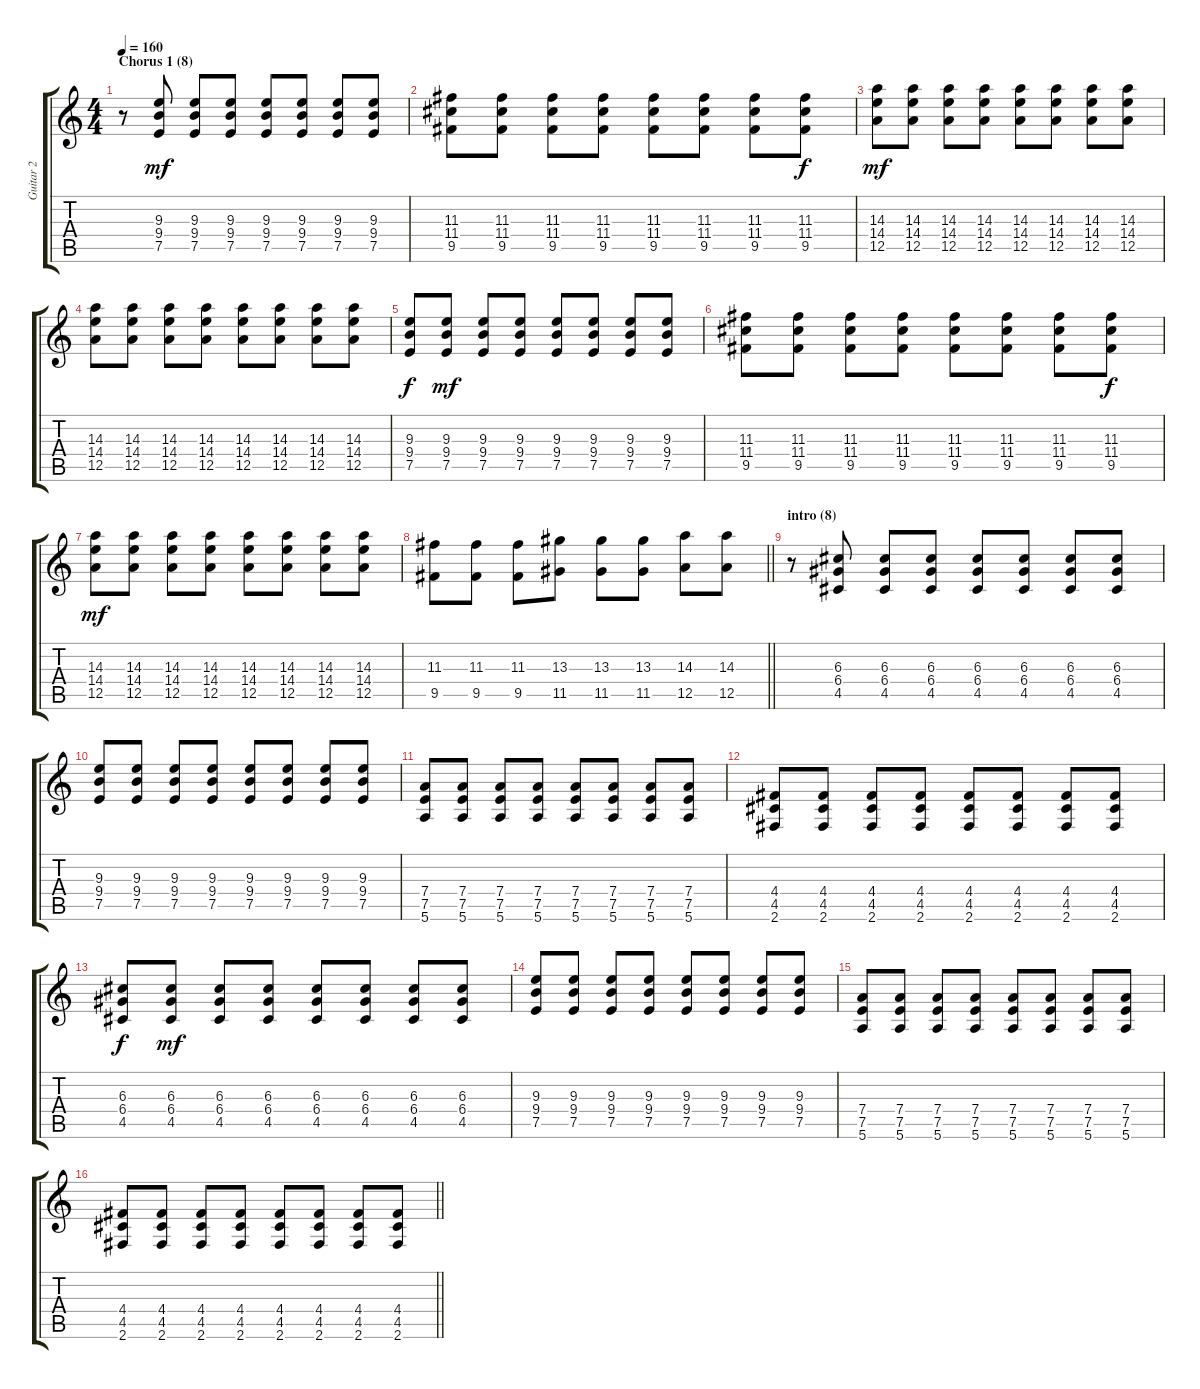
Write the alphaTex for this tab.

\track ("Guitar 2" "Guitar 2") {instrument distortionguitar}
\staff {score tabs}
\tuning (E4 B3 G3 D3 A2 E2) {hide}
\ts (4 4)
\section ("" "Chorus 1 (8)")
\tempo 160
\clef g2
\ks c
r.8{dy mf} (9.3 9.4 7.5).8{volume 11} (9.3 9.4 7.5).8 (9.3 9.4 7.5).8 (9.3 9.4 7.5).8 (9.3 9.4 7.5).8 (9.3 9.4 7.5).8 (9.3 9.4 7.5).8 |
(11.3 11.4 9.5).8 (11.3 11.4 9.5).8 (11.3 11.4 9.5).8 (11.3 11.4 9.5).8 (11.3 11.4 9.5).8 (11.3 11.4 9.5).8 (11.3 11.4 9.5).8 (11.3 11.4 9.5).8{dy f} |
(14.3 14.4 12.5).8{dy mf} (14.3 14.4 12.5).8 (14.3 14.4 12.5).8 (14.3 14.4 12.5).8 (14.3 14.4 12.5).8 (14.3 14.4 12.5).8 (14.3 14.4 12.5).8 (14.3 14.4 12.5).8 |
(14.3 14.4 12.5).8 (14.3 14.4 12.5).8 (14.3 14.4 12.5).8 (14.3 14.4 12.5).8 (14.3 14.4 12.5).8 (14.3 14.4 12.5).8 (14.3 14.4 12.5).8 (14.3 14.4 12.5).8 |
(9.3 9.4 7.5).8{dy f} (9.3 9.4 7.5).8{dy mf volume 11} (9.3 9.4 7.5).8 (9.3 9.4 7.5).8 (9.3 9.4 7.5).8 (9.3 9.4 7.5).8 (9.3 9.4 7.5).8 (9.3 9.4 7.5).8 |
(11.3 11.4 9.5).8 (11.3 11.4 9.5).8 (11.3 11.4 9.5).8 (11.3 11.4 9.5).8 (11.3 11.4 9.5).8 (11.3 11.4 9.5).8 (11.3 11.4 9.5).8 (11.3 11.4 9.5).8{dy f} |
(14.3 14.4 12.5).8{dy mf} (14.3 14.4 12.5).8 (14.3 14.4 12.5).8 (14.3 14.4 12.5).8 (14.3 14.4 12.5).8 (14.3 14.4 12.5).8 (14.3 14.4 12.5).8 (14.3 14.4 12.5).8 |
\barLineRight lightlight
(11.3 9.5).8 (11.3 9.5).8 (11.3 9.5).8 (13.3 11.5).8 (13.3 11.5).8 (13.3 11.5).8 (14.3 12.5).8 (14.3 12.5).8 |
\section ("" "intro (8)")
r.8 (6.3 6.4 4.5).8{volume 12} (6.3 6.4 4.5).8 (6.3 6.4 4.5).8 (6.3 6.4 4.5).8 (6.3 6.4 4.5).8 (6.3 6.4 4.5).8 (6.3 6.4 4.5).8 |
(9.3 9.4 7.5).8 (9.3 9.4 7.5).8 (9.3 9.4 7.5).8 (9.3 9.4 7.5).8 (9.3 9.4 7.5).8 (9.3 9.4 7.5).8 (9.3 9.4 7.5).8 (9.3 9.4 7.5).8 |
(7.4 7.5 5.6).8 (7.4 7.5 5.6).8 (7.4 7.5 5.6).8 (7.4 7.5 5.6).8 (7.4 7.5 5.6).8 (7.4 7.5 5.6).8 (7.4 7.5 5.6).8 (7.4 7.5 5.6).8 |
(4.4 4.5 2.6).8 (4.4 4.5 2.6).8 (4.4 4.5 2.6).8 (4.4 4.5 2.6).8 (4.4 4.5 2.6).8 (4.4 4.5 2.6).8 (4.4 4.5 2.6).8 (4.4 4.5 2.6).8 |
(6.3 6.4 4.5).8{dy f} (6.3 6.4 4.5).8{dy mf volume 12} (6.3 6.4 4.5).8 (6.3 6.4 4.5).8 (6.3 6.4 4.5).8 (6.3 6.4 4.5).8 (6.3 6.4 4.5).8 (6.3 6.4 4.5).8 |
(9.3 9.4 7.5).8 (9.3 9.4 7.5).8 (9.3 9.4 7.5).8 (9.3 9.4 7.5).8 (9.3 9.4 7.5).8 (9.3 9.4 7.5).8 (9.3 9.4 7.5).8 (9.3 9.4 7.5).8 |
(7.4 7.5 5.6).8 (7.4 7.5 5.6).8 (7.4 7.5 5.6).8 (7.4 7.5 5.6).8 (7.4 7.5 5.6).8 (7.4 7.5 5.6).8 (7.4 7.5 5.6).8 (7.4 7.5 5.6).8 |
\barLineRight lightlight
(4.4 4.5 2.6).8 (4.4 4.5 2.6).8 (4.4 4.5 2.6).8 (4.4 4.5 2.6).8 (4.4 4.5 2.6).8 (4.4 4.5 2.6).8 (4.4 4.5 2.6).8 (4.4 4.5 2.6).8
